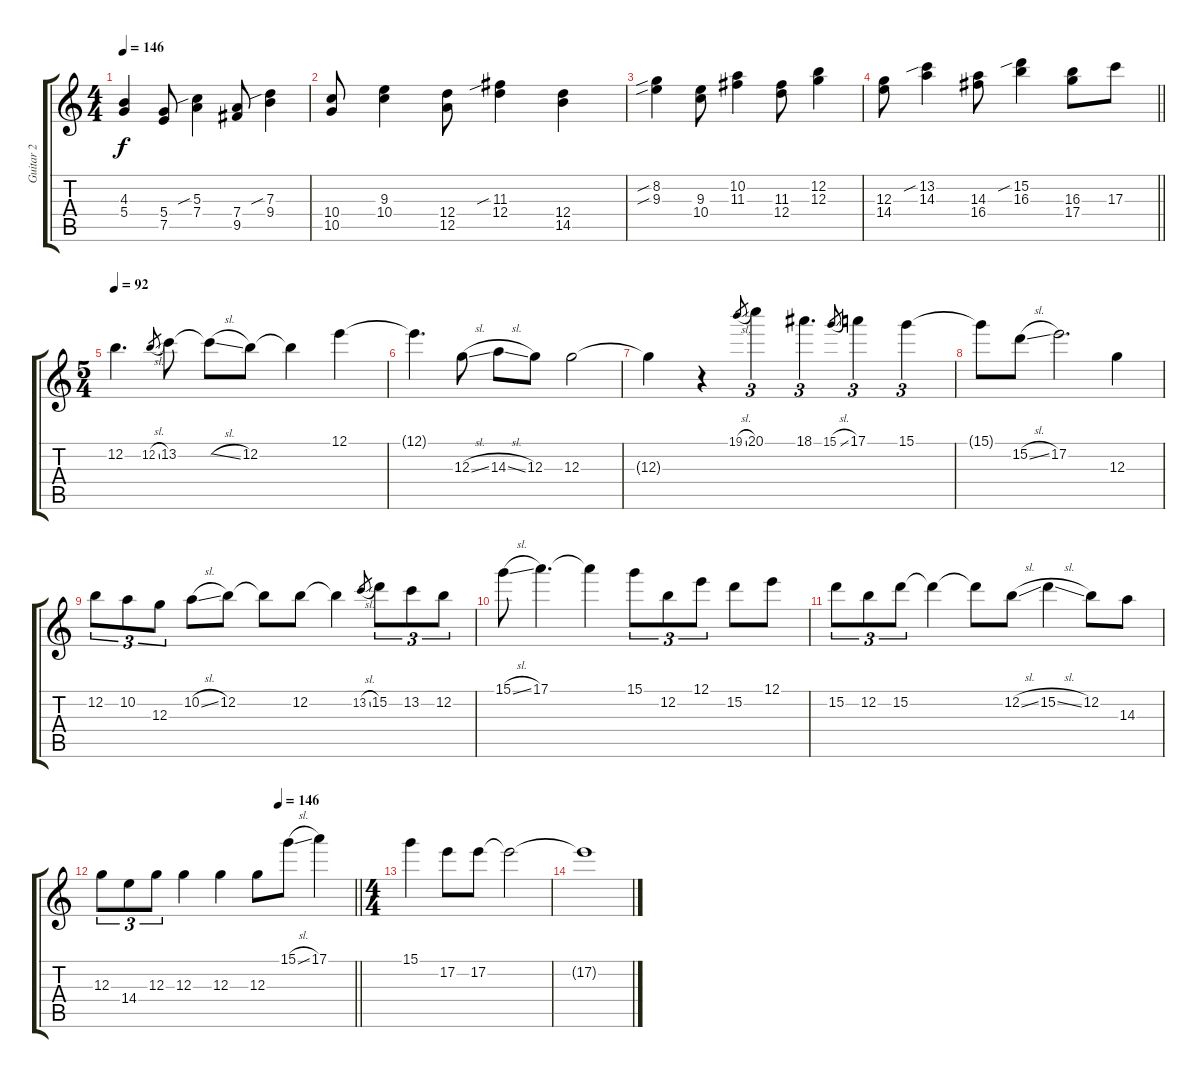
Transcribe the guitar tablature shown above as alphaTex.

\track ("Guitar 2" "Guitar 2") {instrument overdrivenguitar}
\staff {score tabs}
\tuning (E4 B3 G3 D3 A2 E2) {hide}
\ts (4 4)
\tempo 146
\clef g2
\ks c
(4.3 5.4).4{dy f} (5.4 7.5).8 (5.3{sib} 7.4).4 (7.4 9.5).8 (7.3{sib} 9.4).4 |
(10.4 10.5).8 (9.3 10.4).4 (12.4 12.5).8 (11.3{sib} 12.4).4 (12.4 14.5).4 |
(8.2{sib} 9.3{sib}).4 (9.3 10.4).8 (10.2 11.3).4 (11.3 12.4).8 (12.2 12.3).4 |
\barLineRight lightlight
(12.3 14.4).8 (13.2{sib} 14.3).4 (14.3 16.4).8 (15.2{sib} 16.3).4 (16.3 17.4).8 17.3.8 |
\ts (5 4)
\tempo 92
12.2.4{d} 12.2{sl}.8{gr} 13.2.8 13.2{sl t}.8 12.2.8 12.2{t}.4 12.1.4 |
12.1{t}.4{d} 12.3{sl}.8 14.3{sl}.8 12.3.8 12.3.2 |
12.3{t}.4 r.4 19.1{sl}.8{gr} 20.1.4{tu (3 2)} 18.1.4{d tu (3 2)} 15.1{sl}.8{gr} 17.1.4{tu (3 2)} 15.1.4{tu (3 2)} |
15.1{t}.8 15.2{sl}.8 17.2.2{d} 12.3.4 |
12.2.8{tu (3 2)} 10.2.8{tu (3 2)} 12.3.8{tu (3 2)} 10.2{sl}.8 12.2.8 12.2{t}.8 12.2.8 12.2{t}.4 13.2{sl}.8{gr} 15.2.8{tu (3 2)} 13.2.8{tu (3 2)} 12.2.8{tu (3 2)} |
15.1{sl}.8 17.1.4{d} 17.1{t}.4 15.1.8{tu (3 2)} 12.2.8{tu (3 2)} 12.1.8{tu (3 2)} 15.2.8 12.1.8 |
15.2.8{tu (3 2)} 12.2.8{tu (3 2)} 15.2.8{tu (3 2)} 15.2{t}.4 15.2{t}.8 12.2{sl}.8 15.2{sl}.4 12.2.8 14.3.8 |
\tempo (146 0.7)
\barLineRight lightlight
12.3.8{tu (3 2)} 14.4.8{tu (3 2)} 12.3.8{tu (3 2)} 12.3.4 12.3.4 12.3.8 15.1{sl}.8 17.1.4 |
\ts (4 4)
15.1.4 17.2.8 17.2.8 17.2{t}.2 |
17.2{t}.1
